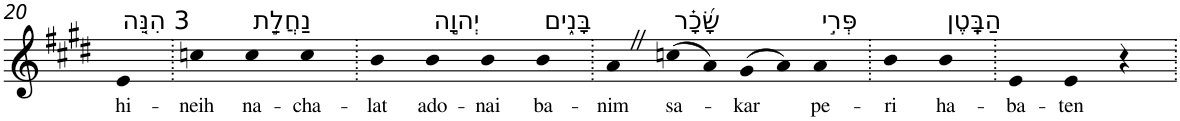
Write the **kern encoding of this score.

**kern	**text
*part1	*part1
*staff1	*staff1
*I"Piano	*
*I'Pno	*
!!LO:PB:g=z
*clefG2	*
*k[f#c#g#d#]	*
*E:	*
=20	=20
!LO:TX:a:t=3 הִנֵּ֤ה	!
!	!LO:LY:b
4e	hi-
=21.	=21.
!	!LO:LY:b
4ccn	-neih
!LO:TX:a:t=נַחֲלַ֣ת	!
!	!LO:LY:b
4cc	na-
!	!LO:LY:b
4cc	-cha-
=22.	=22.
!	!LO:LY:b
4b	-lat
!LO:TX:a:t=יְהוָ֣ה	!
!	!LO:LY:b
4b	ado-
!	!LO:LY:b
4b	-nai
!LO:TX:a:t=בָּנִ֑ים	!
!	!LO:LY:b
4b	ba-
=23.	=23.
!	!LO:LY:b
4aZ	-nim
!LO:TX:a:t=שָׂ֝כָ֗ר	!
!	!LO:LY:b
(>8ccn	sa-
8a)	.
!	!LO:LY:b
(>8g#	-kar
8a)	.
!LO:TX:a:t=פְּרִ֣י	!
!	!LO:LY:b
4a	pe-
=24.	=24.
!	!LO:LY:b
4b	-ri
!LO:TX:a:t=הַבָּֽטֶן	!
!	!LO:LY:b
4b	ha-
=25.	=25.
!	!LO:LY:b
4e	-ba-
!	!LO:LY:b
4e	-ten
4r	.
=.	=.
*-	*-
